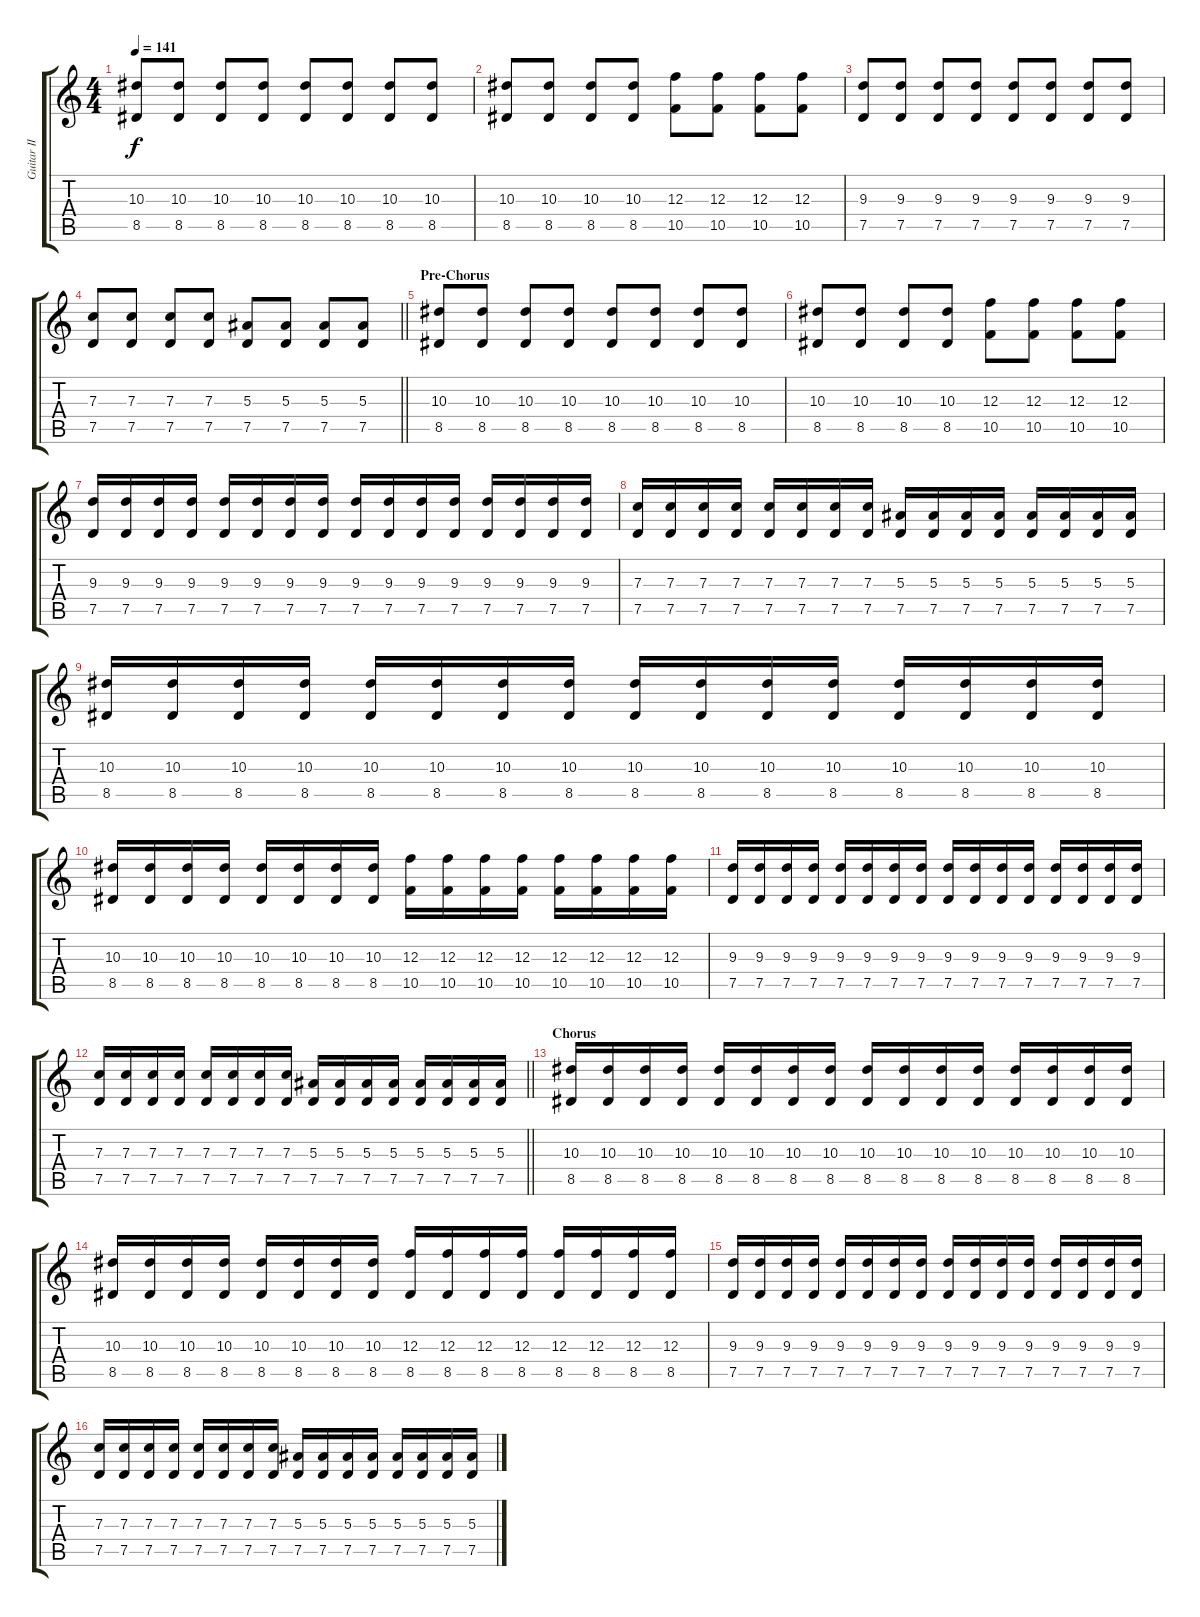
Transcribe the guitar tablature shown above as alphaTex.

\track ("Guitar II" "Guitar II") {instrument distortionguitar}
\staff {score tabs}
\tuning (D4 A3 F3 C3 G2 C2) {hide}
\ts (4 4)
\tempo 141
\clef g2
\ks c
(10.3 8.5).8{dy f} (10.3 8.5).8 (10.3 8.5).8 (10.3 8.5).8 (10.3 8.5).8 (10.3 8.5).8 (10.3 8.5).8 (10.3 8.5).8 |
(10.3 8.5).8 (10.3 8.5).8 (10.3 8.5).8 (10.3 8.5).8 (12.3 10.5).8 (12.3 10.5).8 (12.3 10.5).8 (12.3 10.5).8 |
(9.3 7.5).8 (9.3 7.5).8 (9.3 7.5).8 (9.3 7.5).8 (9.3 7.5).8 (9.3 7.5).8 (9.3 7.5).8 (9.3 7.5).8 |
\barLineRight lightlight
(7.3 7.5).8 (7.3 7.5).8 (7.3 7.5).8 (7.3 7.5).8 (5.3 7.5).8 (5.3 7.5).8 (5.3 7.5).8 (5.3 7.5).8 |
\section ("" "Pre-Chorus")
(10.3 8.5).8 (10.3 8.5).8 (10.3 8.5).8 (10.3 8.5).8 (10.3 8.5).8 (10.3 8.5).8 (10.3 8.5).8 (10.3 8.5).8 |
(10.3 8.5).8 (10.3 8.5).8 (10.3 8.5).8 (10.3 8.5).8 (12.3 10.5).8 (12.3 10.5).8 (12.3 10.5).8 (12.3 10.5).8 |
(9.3 7.5).16 (9.3 7.5).16 (9.3 7.5).16 (9.3 7.5).16 (9.3 7.5).16 (9.3 7.5).16 (9.3 7.5).16 (9.3 7.5).16 (9.3 7.5).16 (9.3 7.5).16 (9.3 7.5).16 (9.3 7.5).16 (9.3 7.5).16 (9.3 7.5).16 (9.3 7.5).16 (9.3 7.5).16 |
(7.3 7.5).16 (7.3 7.5).16 (7.3 7.5).16 (7.3 7.5).16 (7.3 7.5).16 (7.3 7.5).16 (7.3 7.5).16 (7.3 7.5).16 (5.3 7.5).16 (5.3 7.5).16 (5.3 7.5).16 (5.3 7.5).16 (5.3 7.5).16 (5.3 7.5).16 (5.3 7.5).16 (5.3 7.5).16 |
(10.3 8.5).16 (10.3 8.5).16 (10.3 8.5).16 (10.3 8.5).16 (10.3 8.5).16 (10.3 8.5).16 (10.3 8.5).16 (10.3 8.5).16 (10.3 8.5).16 (10.3 8.5).16 (10.3 8.5).16 (10.3 8.5).16 (10.3 8.5).16 (10.3 8.5).16 (10.3 8.5).16 (10.3 8.5).16 |
(10.3 8.5).16 (10.3 8.5).16 (10.3 8.5).16 (10.3 8.5).16 (10.3 8.5).16 (10.3 8.5).16 (10.3 8.5).16 (10.3 8.5).16 (12.3 10.5).16 (12.3 10.5).16 (12.3 10.5).16 (12.3 10.5).16 (12.3 10.5).16 (12.3 10.5).16 (12.3 10.5).16 (12.3 10.5).16 |
(9.3 7.5).16 (9.3 7.5).16 (9.3 7.5).16 (9.3 7.5).16 (9.3 7.5).16 (9.3 7.5).16 (9.3 7.5).16 (9.3 7.5).16 (9.3 7.5).16 (9.3 7.5).16 (9.3 7.5).16 (9.3 7.5).16 (9.3 7.5).16 (9.3 7.5).16 (9.3 7.5).16 (9.3 7.5).16 |
\barLineRight lightlight
(7.3 7.5).16 (7.3 7.5).16 (7.3 7.5).16 (7.3 7.5).16 (7.3 7.5).16 (7.3 7.5).16 (7.3 7.5).16 (7.3 7.5).16 (5.3 7.5).16 (5.3 7.5).16 (5.3 7.5).16 (5.3 7.5).16 (5.3 7.5).16 (5.3 7.5).16 (5.3 7.5).16 (5.3 7.5).16 |
\section ("" "Chorus")
(10.3 8.5).16 (10.3 8.5).16 (10.3 8.5).16 (10.3 8.5).16 (10.3 8.5).16 (10.3 8.5).16 (10.3 8.5).16 (10.3 8.5).16 (10.3 8.5).16 (10.3 8.5).16 (10.3 8.5).16 (10.3 8.5).16 (10.3 8.5).16 (10.3 8.5).16 (10.3 8.5).16 (10.3 8.5).16 |
(10.3 8.5).16 (10.3 8.5).16 (10.3 8.5).16 (10.3 8.5).16 (10.3 8.5).16 (10.3 8.5).16 (10.3 8.5).16 (10.3 8.5).16 (12.3 8.5).16 (12.3 8.5).16 (12.3 8.5).16 (12.3 8.5).16 (12.3 8.5).16 (12.3 8.5).16 (12.3 8.5).16 (12.3 8.5).16 |
(9.3 7.5).16 (9.3 7.5).16 (9.3 7.5).16 (9.3 7.5).16 (9.3 7.5).16 (9.3 7.5).16 (9.3 7.5).16 (9.3 7.5).16 (9.3 7.5).16 (9.3 7.5).16 (9.3 7.5).16 (9.3 7.5).16 (9.3 7.5).16 (9.3 7.5).16 (9.3 7.5).16 (9.3 7.5).16 |
(7.3 7.5).16 (7.3 7.5).16 (7.3 7.5).16 (7.3 7.5).16 (7.3 7.5).16 (7.3 7.5).16 (7.3 7.5).16 (7.3 7.5).16 (5.3 7.5).16 (5.3 7.5).16 (5.3 7.5).16 (5.3 7.5).16 (5.3 7.5).16 (5.3 7.5).16 (5.3 7.5).16 (5.3 7.5).16
